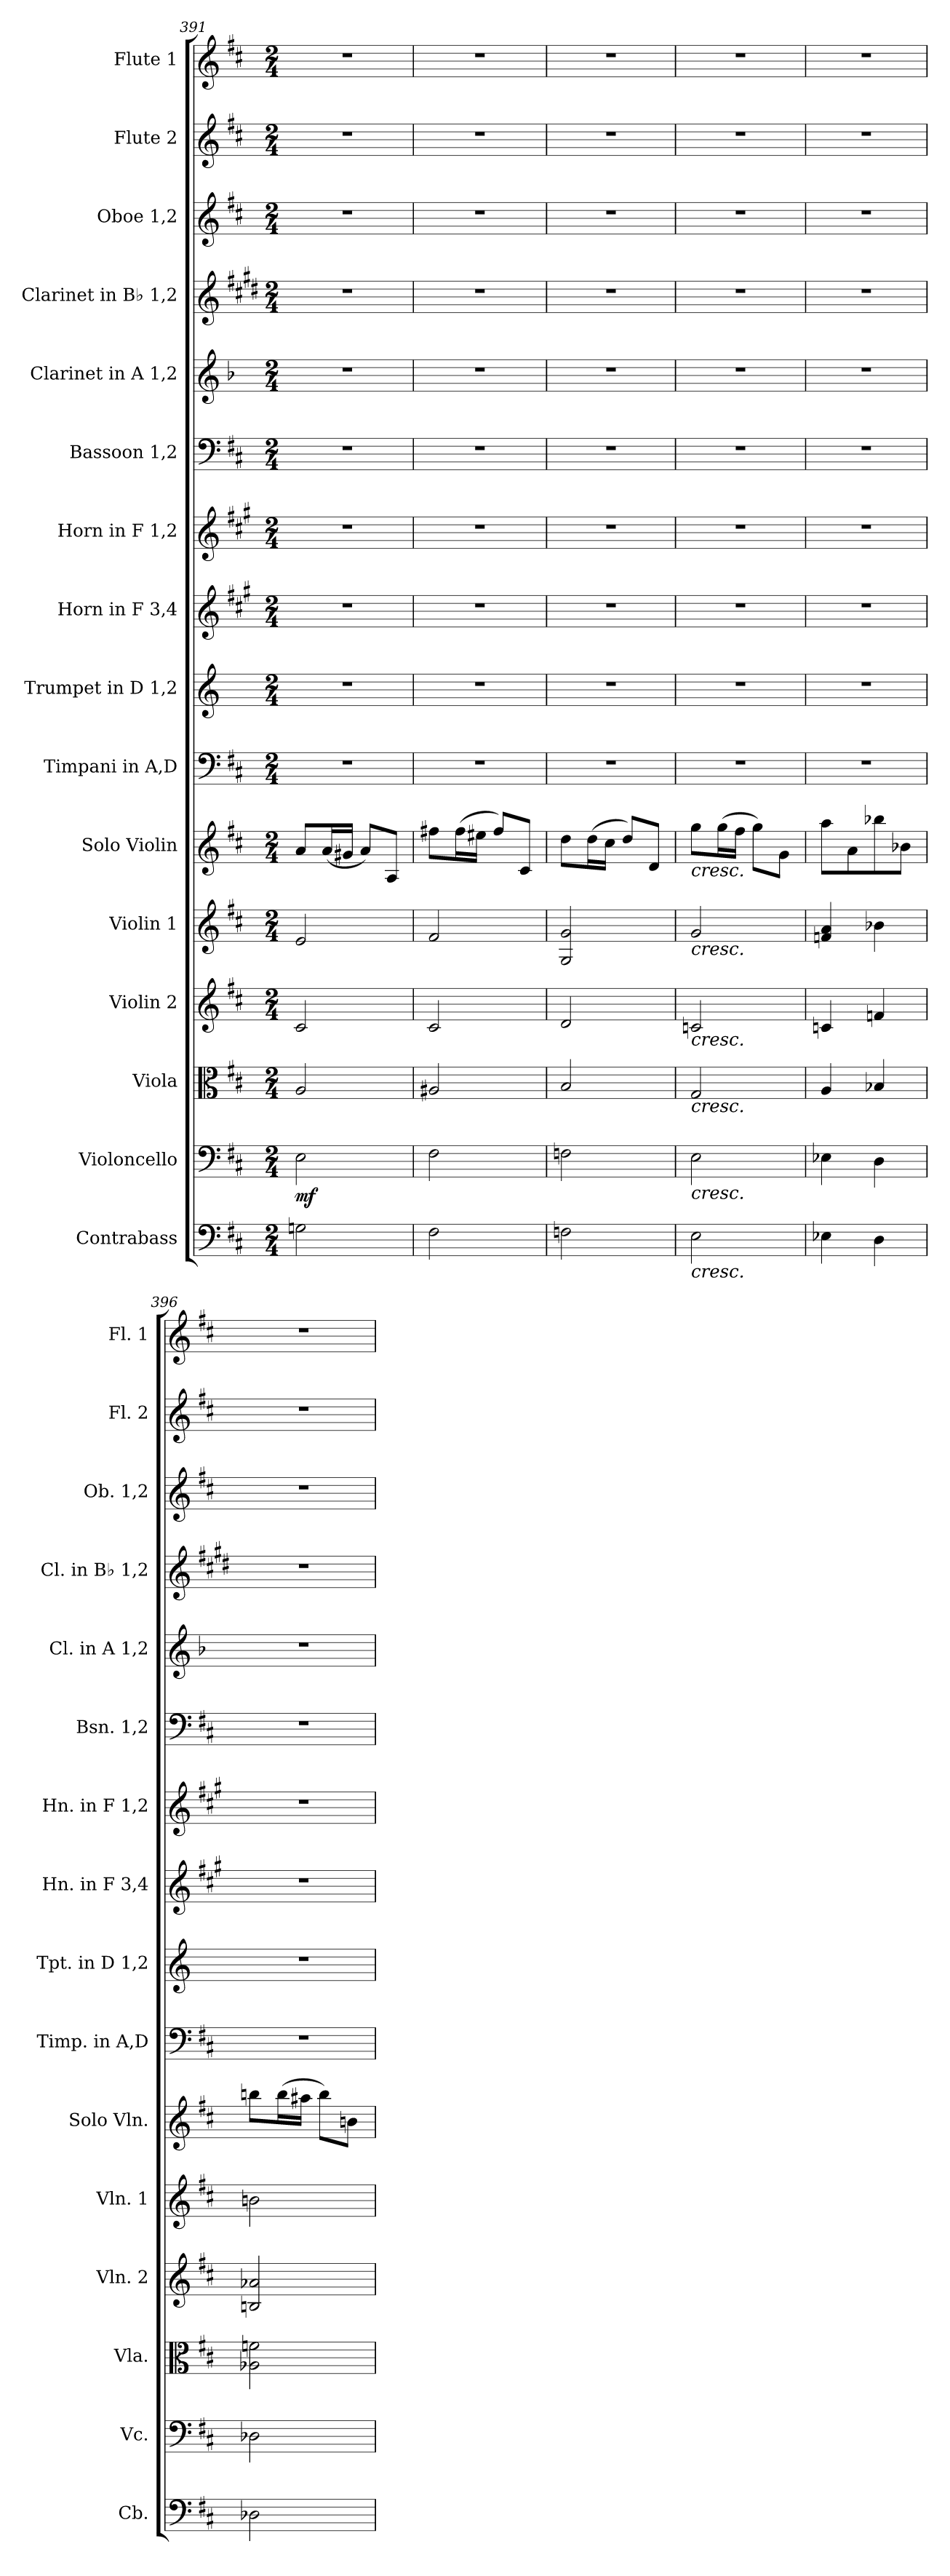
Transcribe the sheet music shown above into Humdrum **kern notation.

**kern	**kern	**dynam	**kern	**kern	**kern	**kern	**kern	**kern	**kern	**kern	**kern	**kern	**kern	**kern	**kern	**kern
*part16	*part15	*part15	*part14	*part13	*part12	*part11	*part10	*part9	*part8	*part7	*part6	*part5	*part4	*part3	*part2	*part1
*staff16	*staff15	*staff15	*staff14	*staff13	*staff12	*staff11	*staff10	*staff9	*staff8	*staff7	*staff6	*staff5	*staff4	*staff3	*staff2	*staff1
*I"Contrabass	*I"Violoncello	*	*I"Viola	*I"Violin 2	*I"Violin 1	*I"Solo Violin	*I"Timpani in A,D	*I"Trumpet in D 1,2	*I"Horn in F 3,4	*I"Horn in F 1,2	*I"Bassoon 1,2	*I"Clarinet in A 1,2	*I"Clarinet in B♭ 1,2	*I"Oboe 1,2	*I"Flute 2	*I"Flute 1
*I'Cb.	*I'Vc.	*	*I'Vla.	*I'Vln. 2	*I'Vln. 1	*I'Solo Vln.	*I'Timp. in A,D	*I'Tpt. in D 1,2	*I'Hn. in F 3,4	*I'Hn. in F 1,2	*I'Bsn. 1,2	*I'Cl. in A 1,2	*I'Cl. in B♭ 1,2	*I'Ob. 1,2	*I'Fl. 2	*I'Fl. 1
*clefF4	*clefF4	*	*clefC3	*clefG2	*clefG2	*clefG2	*clefF4	*clefG2	*clefG2	*clefG2	*clefF4	*clefG2	*clefG2	*clefG2	*clefG2	*clefG2
*ITrd7c12	*	*	*	*	*	*	*	*ITrd-1c-2	*ITrd4c7	*ITrd4c7	*	*ITrd2c3	*ITrd1c2	*	*	*
*k[f#c#]	*k[f#c#]	*	*k[f#c#]	*k[f#c#]	*k[f#c#]	*k[f#c#]	*k[f#c#]	*k[f#c#]	*k[f#c#]	*k[f#c#]	*k[f#c#]	*k[f#c#]	*k[f#c#]	*k[f#c#]	*k[f#c#]	*k[f#c#]
*M2/4	*M2/4	*	*M2/4	*M2/4	*M2/4	*M2/4	*M2/4	*M2/4	*M2/4	*M2/4	*M2/4	*M2/4	*M2/4	*M2/4	*M2/4	*M2/4
=391	=391	=391	=391	=391	=391	=391	=391	=391	=391	=391	=391	=391	=391	=391	=391	=391
!	!	!LO:DY:b	!	!	!	!	!	!	!	!	!	!	!	!	!	!
2GGn\	2E\	mf	2A/	2c#/	2e/	8a/L	2r	2r	2r	2r	2r	2r	2r	2r	2r	2r
.	.	.	.	.	.	(<16a/L	.	.	.	.	.	.	.	.	.	.
.	.	.	.	.	.	16g#X/JJ	.	.	.	.	.	.	.	.	.	.
.	.	.	.	.	.	8a/L)	.	.	.	.	.	.	.	.	.	.
.	.	.	.	.	.	8A/J	.	.	.	.	.	.	.	.	.	.
=392	=392	=392	=392	=392	=392	=392	=392	=392	=392	=392	=392	=392	=392	=392	=392	=392
2FF#\	2F#\	.	2A#X/	2c#/	2f#/	8ff#X\L	2r	2r	2r	2r	2r	2r	2r	2r	2r	2r
.	.	.	.	.	.	(>16ff#\L	.	.	.	.	.	.	.	.	.	.
.	.	.	.	.	.	16ee#X\JJ	.	.	.	.	.	.	.	.	.	.
.	.	.	.	.	.	8ff#/L)	.	.	.	.	.	.	.	.	.	.
.	.	.	.	.	.	8c#/J	.	.	.	.	.	.	.	.	.	.
=393	=393	=393	=393	=393	=393	=393	=393	=393	=393	=393	=393	=393	=393	=393	=393	=393
2FFn\	2Fn\	.	2B/	2d/	2G/ 2g/	8dd\L	2r	2r	2r	2r	2r	2r	2r	2r	2r	2r
.	.	.	.	.	.	(>16dd\L	.	.	.	.	.	.	.	.	.	.
.	.	.	.	.	.	16cc#\JJ	.	.	.	.	.	.	.	.	.	.
.	.	.	.	.	.	8dd/L)	.	.	.	.	.	.	.	.	.	.
.	.	.	.	.	.	8d/J	.	.	.	.	.	.	.	.	.	.
=394	=394	=394	=394	=394	=394	=394	=394	=394	=394	=394	=394	=394	=394	=394	=394	=394
!	!	!	!	!	!	!LO:TX:b:i:t=cresc.	!	!	!	!	!	!	!	!	!	!
!	!	!	!	!	!LO:TX:b:i:t=cresc.	!	!	!	!	!	!	!	!	!	!	!
!	!	!	!	!LO:TX:b:i:t=cresc.	!	!	!	!	!	!	!	!	!	!	!	!
!	!	!	!LO:TX:b:i:t=cresc.	!	!	!	!	!	!	!	!	!	!	!	!	!
!	!LO:TX:b:i:t=cresc.	!	!	!	!	!	!	!	!	!	!	!	!	!	!	!
!LO:TX:b:i:t=cresc.	!	!	!	!	!	!	!	!	!	!	!	!	!	!	!	!
2EE\	2E\	.	2G/	2cn/	2g/	8gg\L	2r	2r	2r	2r	2r	2r	2r	2r	2r	2r
.	.	.	.	.	.	(>16gg\L	.	.	.	.	.	.	.	.	.	.
.	.	.	.	.	.	16ff#\JJ	.	.	.	.	.	.	.	.	.	.
.	.	.	.	.	.	8gg\L)	.	.	.	.	.	.	.	.	.	.
.	.	.	.	.	.	8g\J	.	.	.	.	.	.	.	.	.	.
!!LO:LB:g=z
=395	=395	=395	=395	=395	=395	=395	=395	=395	=395	=395	=395	=395	=395	=395	=395	=395
4EE-X\	4E-X\	.	4A/	4cn/	4fn/ 4a/	8aa\L	2r	2r	2r	2r	2r	2r	2r	2r	2r	2r
.	.	.	.	.	.	8a\	.	.	.	.	.	.	.	.	.	.
4DD\	4D\	.	4B-X/	4fn/	4b-X\	8bb-X\	.	.	.	.	.	.	.	.	.	.
.	.	.	.	.	.	8b-X\J	.	.	.	.	.	.	.	.	.	.
=396	=396	=396	=396	=396	=396	=396	=396	=396	=396	=396	=396	=396	=396	=396	=396	=396
2DD-X\	2D-X\	.	2A-X\ 2fn\	2Bn/ 2a-X/	2bn\	8bbn\L	2r	2r	2r	2r	2r	2r	2r	2r	2r	2r
.	.	.	.	.	.	(>16bb\L	.	.	.	.	.	.	.	.	.	.
.	.	.	.	.	.	16aa#X\JJ	.	.	.	.	.	.	.	.	.	.
.	.	.	.	.	.	8bb\L)	.	.	.	.	.	.	.	.	.	.
.	.	.	.	.	.	8bn\J	.	.	.	.	.	.	.	.	.	.
=	=	=	=	=	=	=	=	=	=	=	=	=	=	=	=	=
*-	*-	*-	*-	*-	*-	*-	*-	*-	*-	*-	*-	*-	*-	*-	*-	*-
